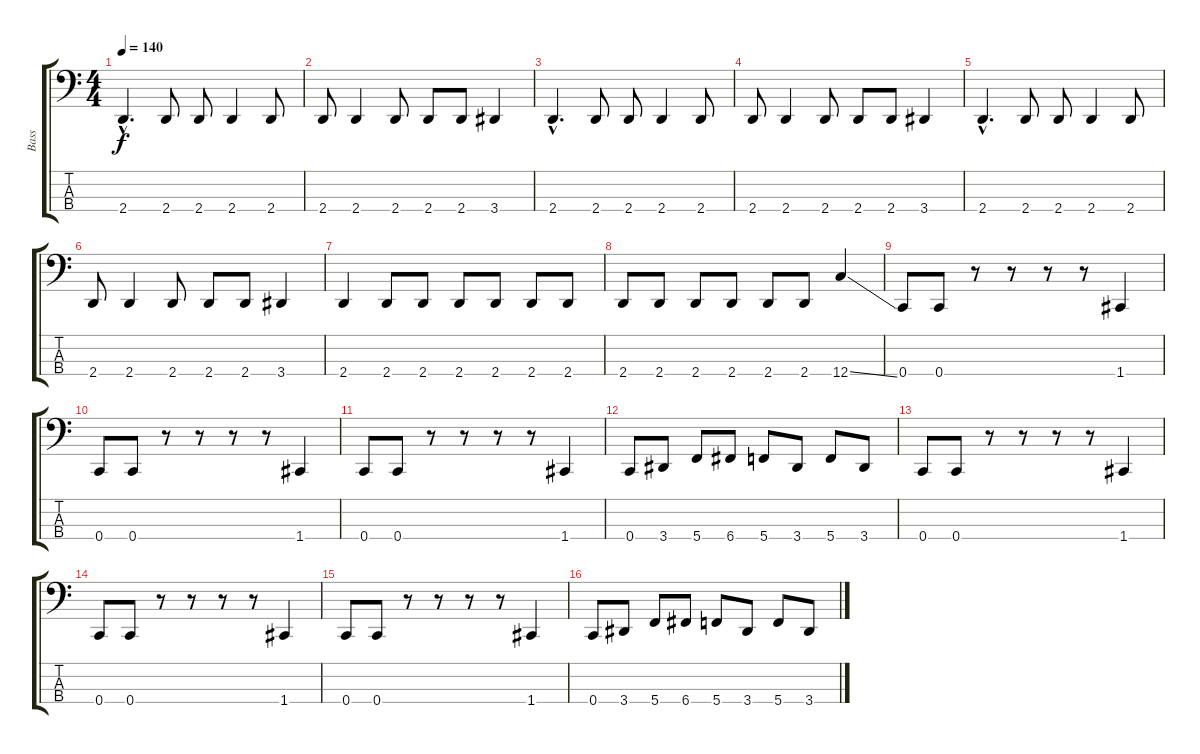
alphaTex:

\track ("Bass" "Bass") {instrument electricbasspick}
\staff {score tabs}
\tuning (F2 C2 G1 C1) {hide}
\ts (4 4)
\tempo 140
\clef f4
\ks c
2.4{hac}.4{d dy f} 2.4.8 2.4.8 2.4.4 2.4.8 |
2.4.8 2.4.4 2.4.8 2.4.8 2.4.8 3.4.4 |
2.4{hac}.4{d} 2.4.8 2.4.8 2.4.4 2.4.8 |
2.4.8 2.4.4 2.4.8 2.4.8 2.4.8 3.4.4 |
2.4{hac}.4{d} 2.4.8 2.4.8 2.4.4 2.4.8 |
2.4.8 2.4.4 2.4.8 2.4.8 2.4.8 3.4.4 |
2.4.4 2.4.8 2.4.8 2.4.8 2.4.8 2.4.8 2.4.8 |
2.4.8 2.4.8 2.4.8 2.4.8 2.4.8 2.4.8 12.4{ss}.4 |
0.4.8 0.4.8 r.8 r.8 r.8 r.8 1.4.4 |
0.4.8 0.4.8 r.8 r.8 r.8 r.8 1.4.4 |
0.4.8 0.4.8 r.8 r.8 r.8 r.8 1.4.4 |
0.4.8 3.4.8 5.4.8 6.4.8 5.4.8 3.4.8 5.4.8 3.4.8 |
0.4.8 0.4.8 r.8 r.8 r.8 r.8 1.4.4 |
0.4.8 0.4.8 r.8 r.8 r.8 r.8 1.4.4 |
0.4.8 0.4.8 r.8 r.8 r.8 r.8 1.4.4 |
0.4.8 3.4.8 5.4.8 6.4.8 5.4.8 3.4.8 5.4.8 3.4.8
